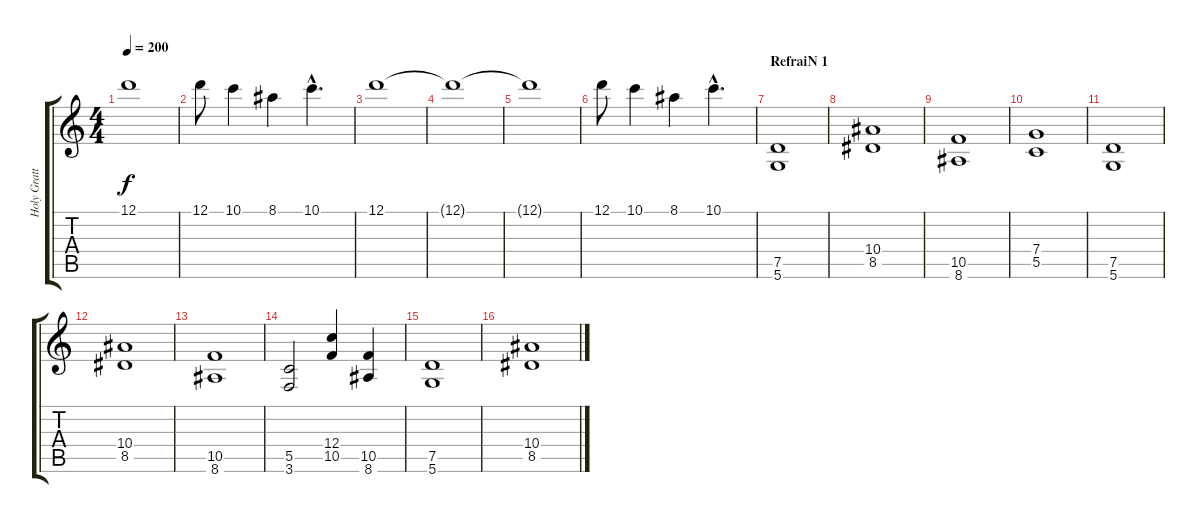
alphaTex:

\track ("Holy Gratte 2" "Holy Gratt") {instrument overdrivenguitar}
\staff {score tabs}
\tuning (D4 A3 F3 C3 G2 D2) {hide}
\ts (4 4)
\tempo 200
\clef g2
\ks c
12.1{t}.1{dy f} |
12.1.8 10.1.4 8.1.4 10.1{hac}.4{d} |
12.1.1 |
12.1{t}.1 |
12.1{t}.1 |
12.1.8 10.1.4 8.1.4 10.1{hac}.4{d} |
\section ("" "RefraiN 1")
(7.5 5.6).1 |
(10.4 8.5).1 |
(10.5 8.6).1 |
(7.4 5.5).1 |
(7.5 5.6).1 |
(10.4 8.5).1 |
(10.5 8.6).1 |
(5.5 3.6).2 (12.4 10.5).4 (10.5 8.6).4 |
(7.5 5.6).1 |
(10.4 8.5).1
